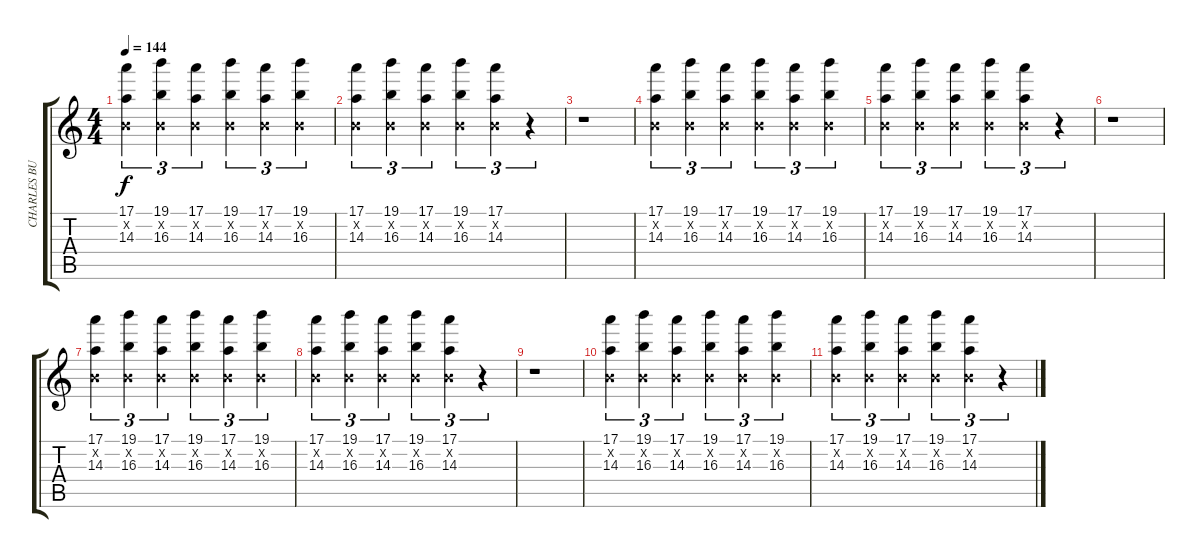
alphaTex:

\track ("CHARLES BURCHILL!!!" "CHARLES BU") {instrument distortionguitar}
\staff {score tabs}
\tuning (E4 B3 G3 D3 A2 E2) {hide}
\ts (4 4)
\tempo 144
\clef g2
\ks c
(17.1 0.2{x} 14.3).4{tu (3 2) dy f} (19.1 0.2{x} 16.3).4{tu (3 2)} (17.1 0.2{x} 14.3).4{tu (3 2)} (19.1 0.2{x} 16.3).4{tu (3 2)} (17.1 0.2{x} 14.3).4{tu (3 2)} (19.1 0.2{x} 16.3).4{tu (3 2)} |
(17.1 0.2{x} 14.3).4{tu (3 2) volume 7} (19.1 0.2{x} 16.3).4{tu (3 2)} (17.1 0.2{x} 14.3).4{tu (3 2)} (19.1 0.2{x} 16.3).4{tu (3 2)} (17.1 0.2{x} 14.3).4{tu (3 2)} r.4{tu (3 2)} |
r.1 |
(17.1 0.2{x} 14.3).4{tu (3 2) volume 6} (19.1 0.2{x} 16.3).4{tu (3 2)} (17.1 0.2{x} 14.3).4{tu (3 2)} (19.1 0.2{x} 16.3).4{tu (3 2)} (17.1 0.2{x} 14.3).4{tu (3 2)} (19.1 0.2{x} 16.3).4{tu (3 2)} |
(17.1 0.2{x} 14.3).4{tu (3 2)} (19.1 0.2{x} 16.3).4{tu (3 2)} (17.1 0.2{x} 14.3).4{tu (3 2)} (19.1 0.2{x} 16.3).4{tu (3 2)} (17.1 0.2{x} 14.3).4{tu (3 2)} r.4{tu (3 2)} |
r.1{volume 5} |
(17.1 0.2{x} 14.3).4{tu (3 2)} (19.1 0.2{x} 16.3).4{tu (3 2)} (17.1 0.2{x} 14.3).4{tu (3 2)} (19.1 0.2{x} 16.3).4{tu (3 2)} (17.1 0.2{x} 14.3).4{tu (3 2)} (19.1 0.2{x} 16.3).4{tu (3 2)} |
(17.1 0.2{x} 14.3).4{tu (3 2) volume 4} (19.1 0.2{x} 16.3).4{tu (3 2)} (17.1 0.2{x} 14.3).4{tu (3 2)} (19.1 0.2{x} 16.3).4{tu (3 2)} (17.1 0.2{x} 14.3).4{tu (3 2)} r.4{tu (3 2)} |
r.1 |
(17.1 0.2{x} 14.3).4{tu (3 2) volume 0} (19.1 0.2{x} 16.3).4{tu (3 2)} (17.1 0.2{x} 14.3).4{tu (3 2)} (19.1 0.2{x} 16.3).4{tu (3 2)} (17.1 0.2{x} 14.3).4{tu (3 2)} (19.1 0.2{x} 16.3).4{tu (3 2)} |
(17.1 0.2{x} 14.3).4{tu (3 2)} (19.1 0.2{x} 16.3).4{tu (3 2)} (17.1 0.2{x} 14.3).4{tu (3 2)} (19.1 0.2{x} 16.3).4{tu (3 2)} (17.1 0.2{x} 14.3).4{tu (3 2)} r.4{tu (3 2)}
